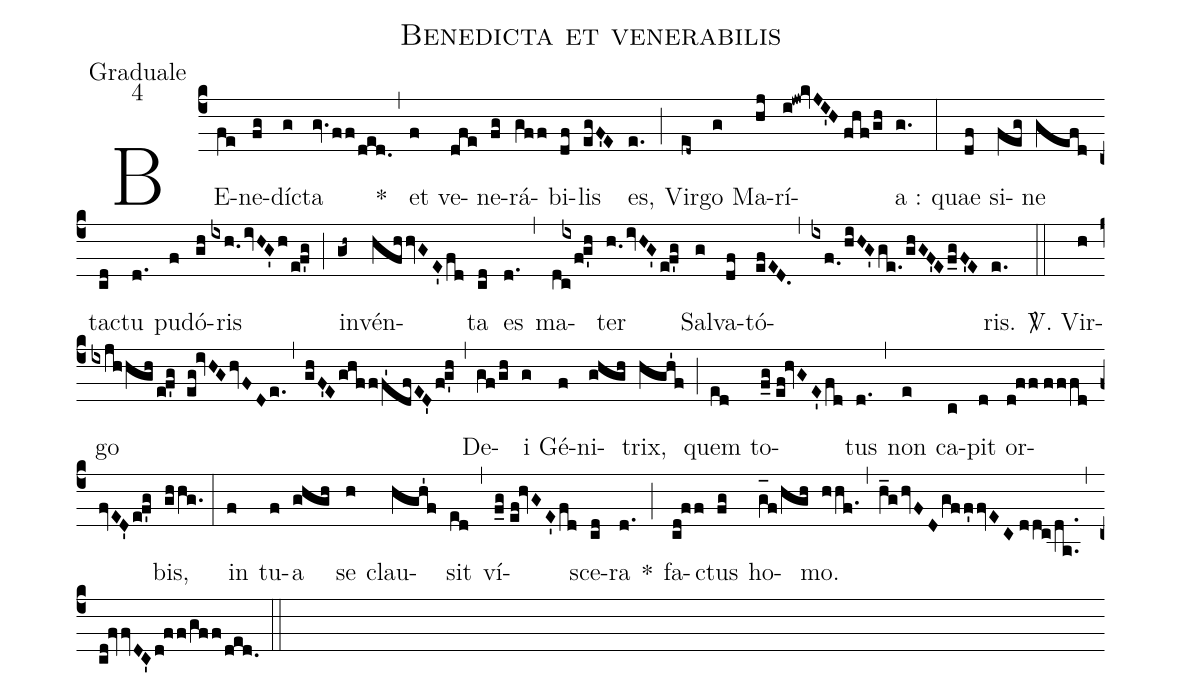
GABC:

name:Benedicta et venerabilis;
office-part:Graduale;
mode:4;
%%
(c4) BE(fe)ne(fg)dí(g)cta(gv.ff/ded.) *(,) et(f) ve(dfe)ne(fg)rá(gff)bi(df)lis(egF'E) es,(e.) (;) Vir(ed~)go(g) Ma(hj)rí(i!jw!kvJI'H//fhf/gh)a :(g.) (:) quae(df) si(feg)ne(gefd) ta(cd)ctu(d.) pu(f)dó(gh)ris(ixh.0ivHG'h/e!f'g) (;) in(gh~)vén(hfhhvGE'fd)ta(cd) es(d.) (,) ma(dc/[1]{/[-3]ix}f!g'h)ter(h.0/ivHG'e!f'g) Sal(g)va(df)tó(efED.,ixf.0/hiHG'ge./ghGF'Ef_gF'E)ris.(e.) (::) <sp>V/</sp>. Vir(h)go(ixjhhgh/e!f'g eg!ivHGhvFDe.) (,) (ghF'Eghfff'1dfED'f!g'h) (,) De(gf/gh)i(g) Gé(f)ni(ghgh)trix,(hgh'1f) (;) quem(ed) to(f_g//ef!hvGE'fd)tus(d.) (,) non(e) ca(c)pit(d) or(d!ff//fffdfvED'e!f'g)bis,(ghhg.) (:) in(f) tu(f)a(ghgh) se(h) clau(hgh'1f)sit(ed) (,) ví(f_g//ef!hvGE'fd)sce(cd)ra(d.) *(;) fa(cd!ff)ctus(fg) ho(g_[oh:h]f/hgh)mo.(hhf.) (,) (h_ghvFDgff'fvEC//ddc/da..) (,) (cd!fvvDC'd!ff/gff/ded.) (::)
